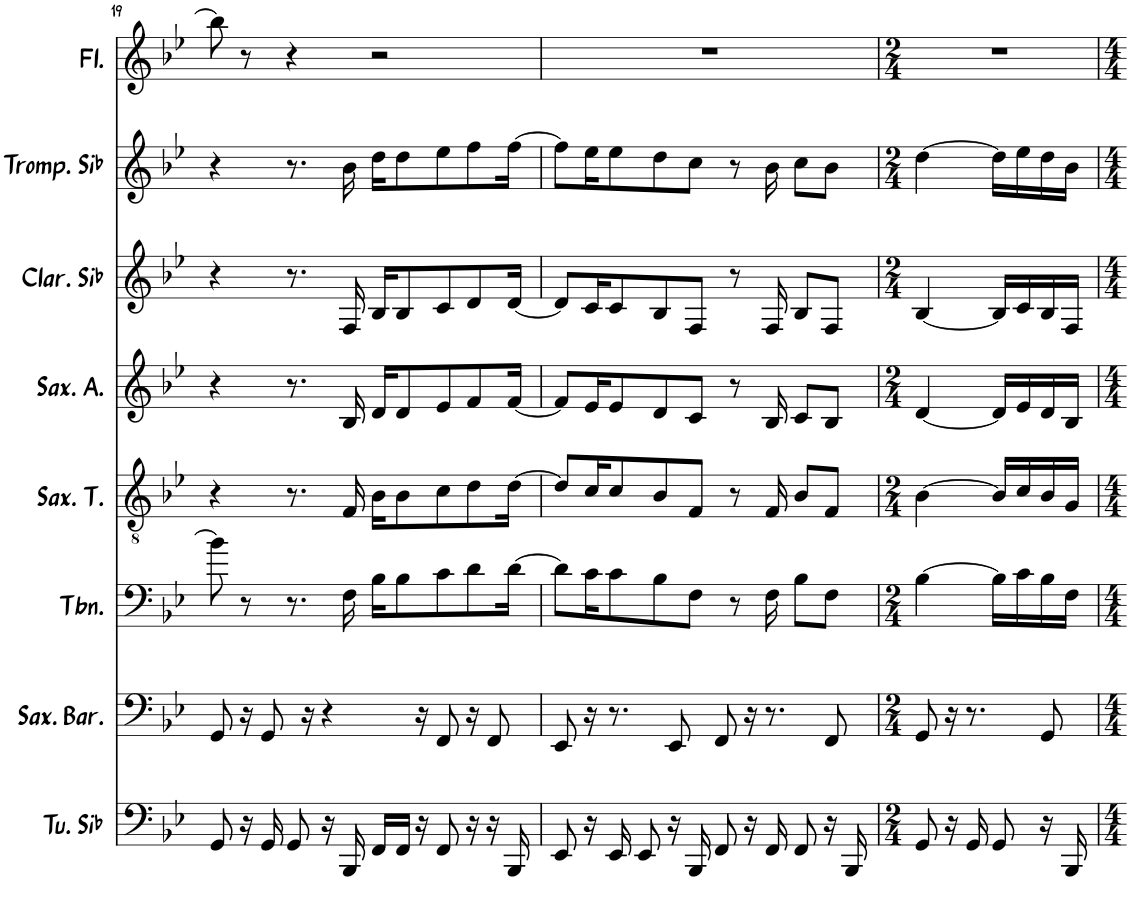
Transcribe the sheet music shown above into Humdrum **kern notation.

**kern	**kern	**kern	**kern	**kern	**kern	**kern	**kern
*part8	*part7	*part6	*part5	*part4	*part3	*part2	*part1
*staff8	*staff7	*staff6	*staff5	*staff4	*staff3	*staff2	*staff1
*I"Tuba en Sib	*I"Saxophone Baryton	*I"Trombone	*I"Saxophone Ténor	*I"Saxophone Alto	*I"Clarinette en Sib	*I"Trompette en Sib	*I"Flûte
*I'Tu. Sib	*I'Sax. Bar.	*I'Tbn.	*I'Sax. T.	*I'Sax. A.	*I'Clar. Sib	*I'Tromp. Sib	*I'Fl.
!!LO:PB:g=z
*clefF4	*clefF4	*clefF4	*clefGv2	*clefG2	*clefG2	*clefG2	*clefG2
*	*ITrd12c21	*	*ITrd8c14	*ITrd5c9	*	*ITrd1c2	*
*k[b-e-]	*k[b-e-]	*k[b-e-]	*k[b-e-]	*k[b-e-]	*k[b-e-]	*k[b-e-]	*k[b-e-]
*M4/4	*M4/4	*M4/4	*M4/4	*M4/4	*M4/4	*M4/4	*M4/4
=19	=19	=19	=19	=19	=19	=19	=19
8GG/	8GG/	8b-\]	4r	4r	4r	4r	8bb-\]
16r	16r	8r	.	.	.	.	8r
16GG/	8GG/	.	.	.	.	.	.
8GG/	.	8.r	8.r	8.r	8.r	8.r	4r
.	16r	.	.	.	.	.	.
16r	4r	.	.	.	.	.	.
16BBB-/	.	16F\	16F/	16B-/	16F/	16b-\	.
16FF/LL	.	16B-\KL	16B-\KL	16d/KL	16B-/KL	16dd\KL	2r
16FF/JJ	.	8B-\	8B-\	8d/	8B-/	8dd\	.
16r	16r	.	.	.	.	.	.
8FF/	8FF/	8c\	8c\	8e-/	8c/	8ee-\	.
16r	16r	8d\	8d\	8f/	8d/	8ff\	.
16r	8FF/	.	.	.	.	.	.
16BBB-/	.	[16d\Jk	[16d\Jk	[16f/Jk	[16d/Jk	[16ff\Jk	.
=20	=20	=20	=20	=20	=20	=20	=20
8EE-/	8EE-/	8d\L]	8d/L]	8f/L]	8d/L]	8ff\L]	1r
16r	16r	16c\K	16c/K	16e-/K	16c/K	16ee-\K	.
16EE-/	8.r	8c\	8c/	8e-/	8c/	8ee-\	.
8EE-/	.	.	.	.	.	.	.
.	.	8B-\	8B-/	8d/	8B-/	8dd\	.
16r	8EE-/	.	.	.	.	.	.
16BBB-/	.	8F\J	8F/J	8c/J	8F/J	8cc\J	.
8FF/	8FF/	.	.	.	.	.	.
.	.	8r	8r	8r	8r	8r	.
16r	16r	.	.	.	.	.	.
16FF/	8.r	16F\	16F/	16B-/	16F/	16b-\	.
8FF/	.	8B-\L	8B-/L	8c/L	8B-/L	8cc\L	.
16r	8FF/	8F\J	8F/J	8B-/J	8F/J	8b-\J	.
16BBB-/	.	.	.	.	.	.	.
=21	=21	=21	=21	=21	=21	=21	=21
*M2/4	*M2/4	*M2/4	*M2/4	*M2/4	*M2/4	*M2/4	*M2/4
8GG/	8GG/	[4B-\	[4B-\	[4d/	[4B-/	[4dd\	2r
16r	16r	.	.	.	.	.	.
16GG/	8.r	.	.	.	.	.	.
8GG/	.	16B-\LL]	16B-/LL]	16d/LL]	16B-/LL]	16dd\LL]	.
.	.	16c\	16c/	16e-/	16c/	16ee-\	.
16r	8GG/	16B-\	16B-/	16d/	16B-/	16dd\	.
16BBB-/	.	16F\JJ	16G/JJ	16B-/JJ	16F/JJ	16b-\JJ	.
=	=	=	=	=	=	=	=
*-	*-	*-	*-	*-	*-	*-	*-
